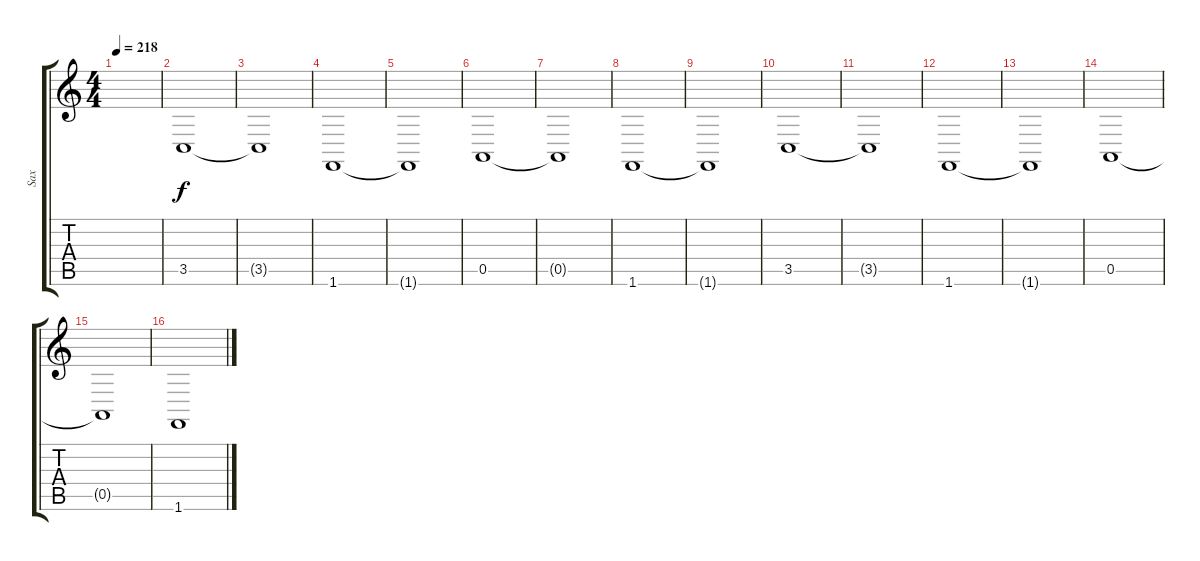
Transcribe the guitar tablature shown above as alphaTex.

\track ("Sax" "Sax") {instrument baritonesax}
\staff {score tabs}
\tuning (E4 B3 G3 D3 A2 E2) {hide}
\ts (4 4)
\tempo 218
\clef g2
\ks c
|
3.5.1 |
3.5{t}.1 |
1.6.1 |
1.6{t}.1 |
0.5.1 |
0.5{t}.1 |
1.6.1 |
1.6{t}.1 |
3.5.1 |
3.5{t}.1 |
1.6.1 |
1.6{t}.1 |
0.5.1 |
0.5{t}.1 |
1.6.1
